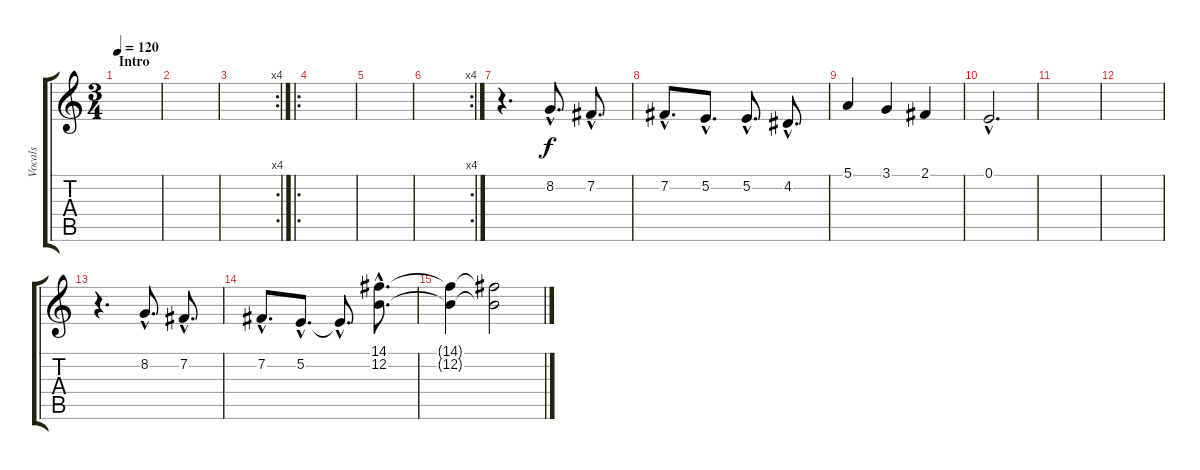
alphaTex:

\track ("Vocals" "Vocals") {instrument viola}
\staff {score tabs}
\tuning (E4 B3 G3 D3 A2 E2) {hide}
\ts (3 4)
\section ("" "Intro")
\tempo 120
\clef g2
\ks c
|
|
\rc 4
|
\ro
|
|
\rc 4
|
r.4{d} 8.2{hac}.8{d} 7.2{hac}.8{d} |
7.2{hac}.8{d} 5.2{hac}.8{d} 5.2{hac}.8{d} 4.2{hac}.8{d} |
5.1.4 3.1.4 2.1.4 |
0.1{hac}.2{d} |
|
|
r.4{d} 8.2{hac}.8{d} 7.2{hac}.8{d} |
7.2{hac}.8{d} 5.2{hac}.8{d} 5.2{hac t}.8{d} (14.1{hac} 12.2{hac}).8{d} |
(14.1{t} 12.2{t}).4 (14.1{t} 12.2{t}).2
